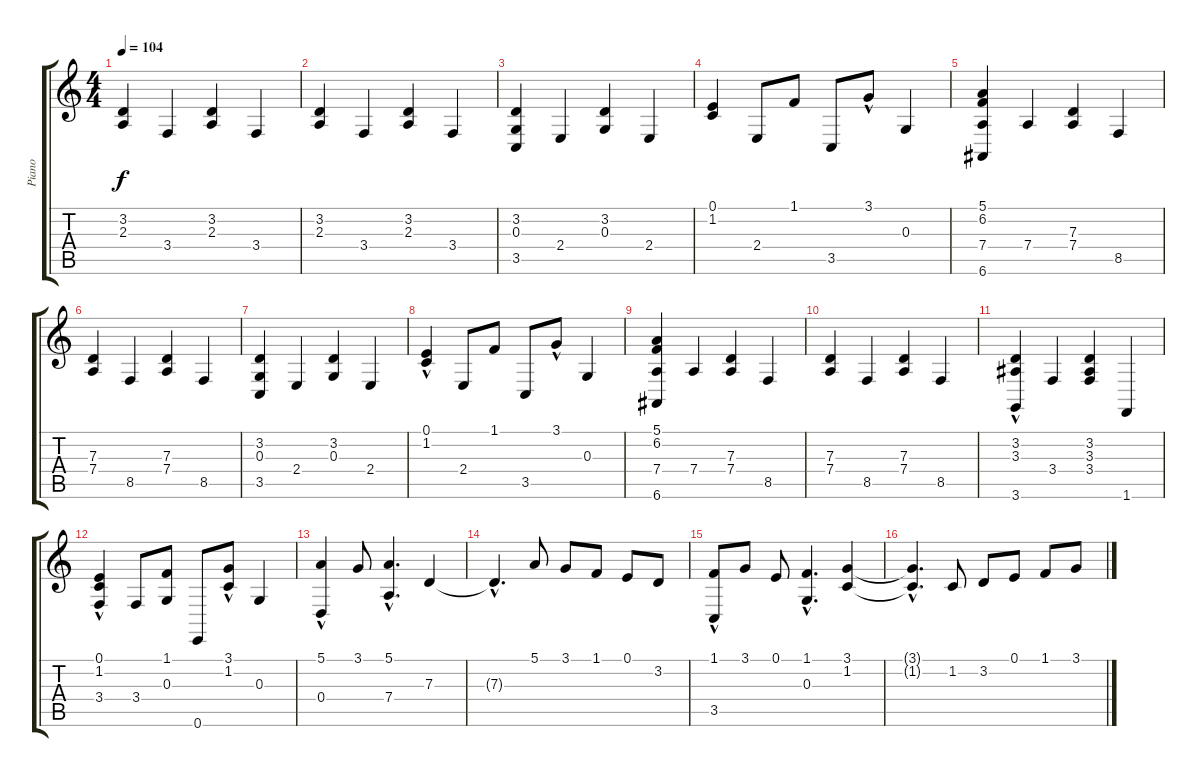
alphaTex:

\track ("Piano" "Piano") {instrument acousticgrandpiano}
\staff {score tabs}
\tuning (E4 B3 G3 D3 A2 E2) {hide}
\ts (4 4)
\tempo 104
\clef g2
\ks c
(3.2 2.3).4{dy f} 3.4.4 (3.2 2.3).4 3.4.4 |
(3.2 2.3).4 3.4.4 (3.2 2.3).4 3.4.4 |
(3.2 0.3 3.5).4 2.4.4 (3.2 0.3).4 2.4.4 |
(0.1 1.2).4 2.4.8 1.1.8 3.5.8 3.1{hac}.8 0.3.4 |
(5.1 6.2 7.4 6.6).4 7.4.4 (7.3 7.4).4 8.5.4 |
(7.3 7.4).4 8.5.4 (7.3 7.4).4 8.5.4 |
(3.2 0.3 3.5).4 2.4.4 (3.2 0.3).4 2.4.4 |
(0.1{hac} 1.2{hac}).4 2.4.8 1.1.8 3.5.8 3.1{hac}.8 0.3.4 |
(5.1 6.2 7.4 6.6).4 7.4.4 (7.3 7.4).4 8.5.4 |
(7.3 7.4).4 8.5.4 (7.3 7.4).4 8.5.4 |
(3.2 3.3 3.6{hac}).4 3.4.4 (3.2 3.3 3.4).4 1.6.4 |
(0.1{hac} 1.2{hac} 3.4).4 3.4.8 (1.1 0.3).8 0.6.8 (3.1{hac} 1.2{hac}).8 0.3.4 |
(5.1 0.4{hac}).4 3.1.8 (5.1 7.4{hac}).4{d} 7.3.4 |
7.3{hac t}.4{d} 5.1.8 3.1.8 1.1.8 0.1.8 3.2.8 |
(1.1 3.5{hac}).8 3.1.8 0.1.8 (1.1{hac} 0.3{hac}).4{d} (3.1 1.2).4 |
(3.1{hac t} 1.2{hac t}).4{d} 1.2.8 3.2.8 0.1.8 1.1.8 3.1.8
